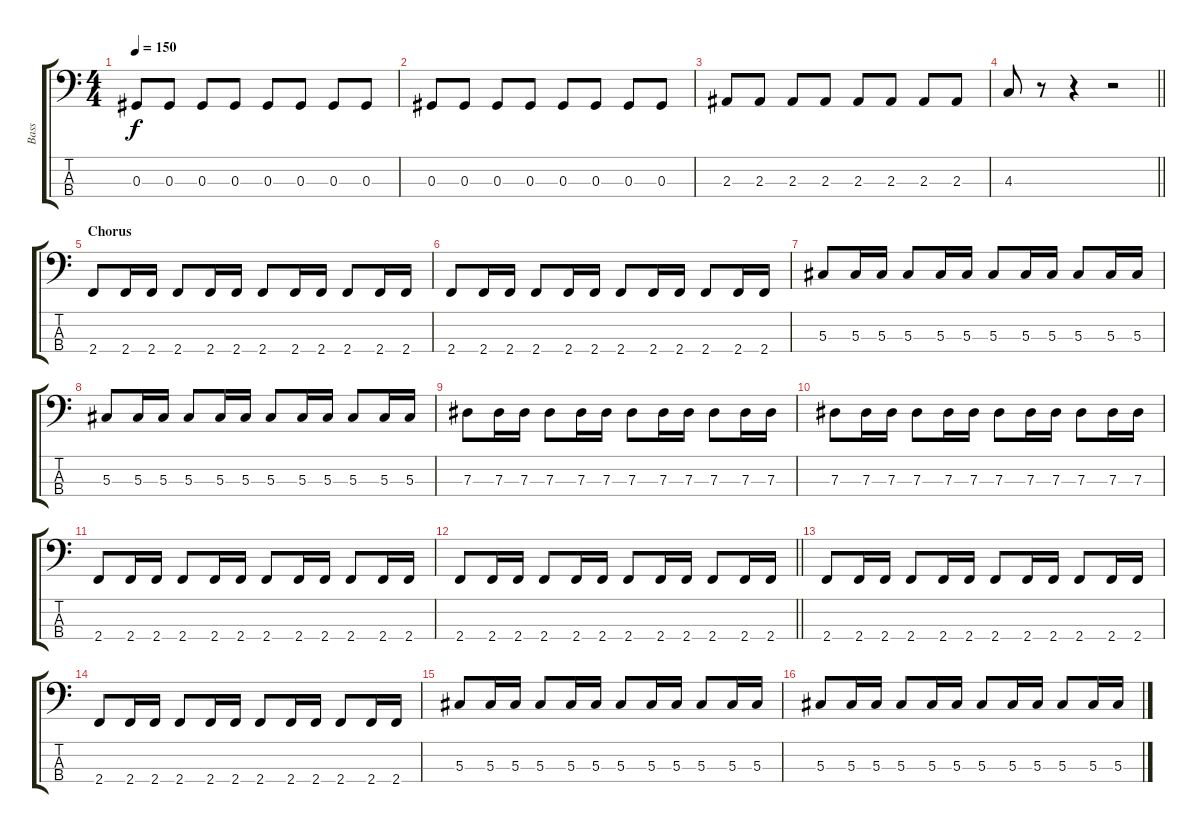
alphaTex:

\track ("Bass" "Bass") {instrument electricbasspick}
\staff {score tabs}
\tuning (Gb2 Db2 Ab1 Eb1) {hide}
\ts (4 4)
\tempo 150
\clef f4
\ks c
0.3.8{dy f} 0.3.8 0.3.8 0.3.8 0.3.8 0.3.8 0.3.8 0.3.8 |
0.3.8 0.3.8 0.3.8 0.3.8 0.3.8 0.3.8 0.3.8 0.3.8 |
2.3.8 2.3.8 2.3.8 2.3.8 2.3.8 2.3.8 2.3.8 2.3.8 |
\barLineRight lightlight
4.3.8 r.8 r.4 r.2 |
\section ("" "Chorus")
2.4.8 2.4.16 2.4.16 2.4.8 2.4.16 2.4.16 2.4.8 2.4.16 2.4.16 2.4.8 2.4.16 2.4.16 |
2.4.8 2.4.16 2.4.16 2.4.8 2.4.16 2.4.16 2.4.8 2.4.16 2.4.16 2.4.8 2.4.16 2.4.16 |
5.3.8 5.3.16 5.3.16 5.3.8 5.3.16 5.3.16 5.3.8 5.3.16 5.3.16 5.3.8 5.3.16 5.3.16 |
5.3.8 5.3.16 5.3.16 5.3.8 5.3.16 5.3.16 5.3.8 5.3.16 5.3.16 5.3.8 5.3.16 5.3.16 |
7.3.8 7.3.16 7.3.16 7.3.8 7.3.16 7.3.16 7.3.8 7.3.16 7.3.16 7.3.8 7.3.16 7.3.16 |
7.3.8 7.3.16 7.3.16 7.3.8 7.3.16 7.3.16 7.3.8 7.3.16 7.3.16 7.3.8 7.3.16 7.3.16 |
2.4.8 2.4.16 2.4.16 2.4.8 2.4.16 2.4.16 2.4.8 2.4.16 2.4.16 2.4.8 2.4.16 2.4.16 |
\barLineRight lightlight
2.4.8 2.4.16 2.4.16 2.4.8 2.4.16 2.4.16 2.4.8 2.4.16 2.4.16 2.4.8 2.4.16 2.4.16 |
2.4.8 2.4.16 2.4.16 2.4.8 2.4.16 2.4.16 2.4.8 2.4.16 2.4.16 2.4.8 2.4.16 2.4.16 |
2.4.8 2.4.16 2.4.16 2.4.8 2.4.16 2.4.16 2.4.8 2.4.16 2.4.16 2.4.8 2.4.16 2.4.16 |
5.3.8 5.3.16 5.3.16 5.3.8 5.3.16 5.3.16 5.3.8 5.3.16 5.3.16 5.3.8 5.3.16 5.3.16 |
5.3.8 5.3.16 5.3.16 5.3.8 5.3.16 5.3.16 5.3.8 5.3.16 5.3.16 5.3.8 5.3.16 5.3.16
